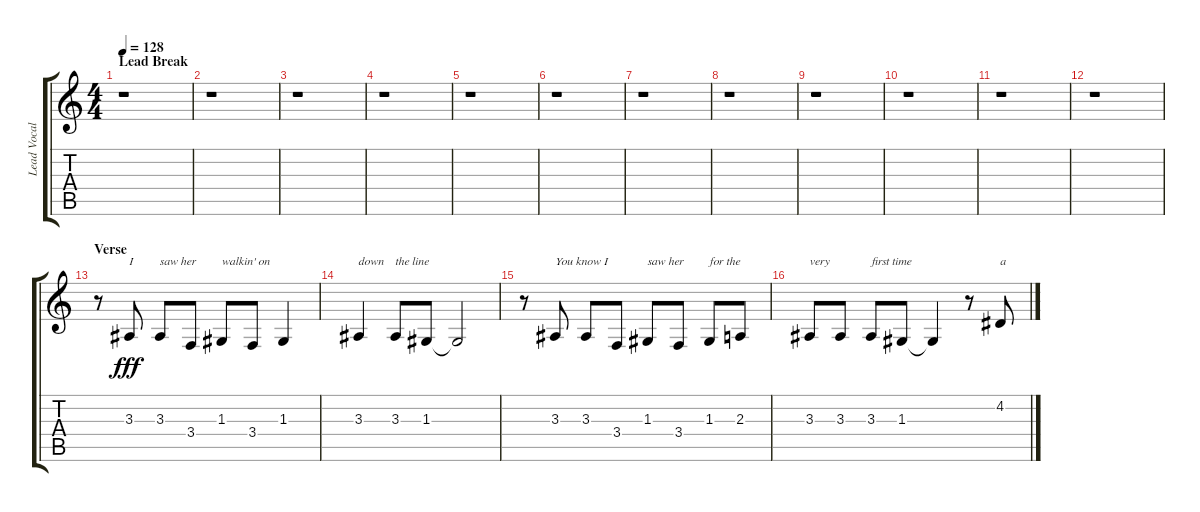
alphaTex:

\track ("Lead Vocal" "Lead Vocal") {instrument altosax}
\staff {score tabs}
\tuning (E4 B3 G3 D3 A2 E2) {hide}
\ts (4 4)
\section ("" "Lead Break")
\tempo 128
\clef g2
\ks c
r.1{dy fff} |
r.1 |
r.1 |
r.1 |
r.1 |
r.1 |
r.1 |
r.1 |
r.1 |
r.1 |
r.1 |
r.1 |
\section ("" "Verse")
r.8 3.3.8{txt "I"} 3.3.8{txt "saw her"} 3.4.8 1.3.8{txt "walkin' on"} 3.4.8 1.3.4 |
3.3.4{txt "down"} 3.3.8{txt "the line"} 1.3.8 1.3{t}.2 |
r.8 3.3.8{txt "You know I"} 3.3.8 3.4.8 1.3.8{txt "saw her"} 3.4.8 1.3.8{txt "for the"} 2.3.8 |
3.3.8{txt "very"} 3.3.8 3.3.8{txt "first time"} 1.3.8 1.3{t}.4 r.8 4.2.8{txt "a"}
